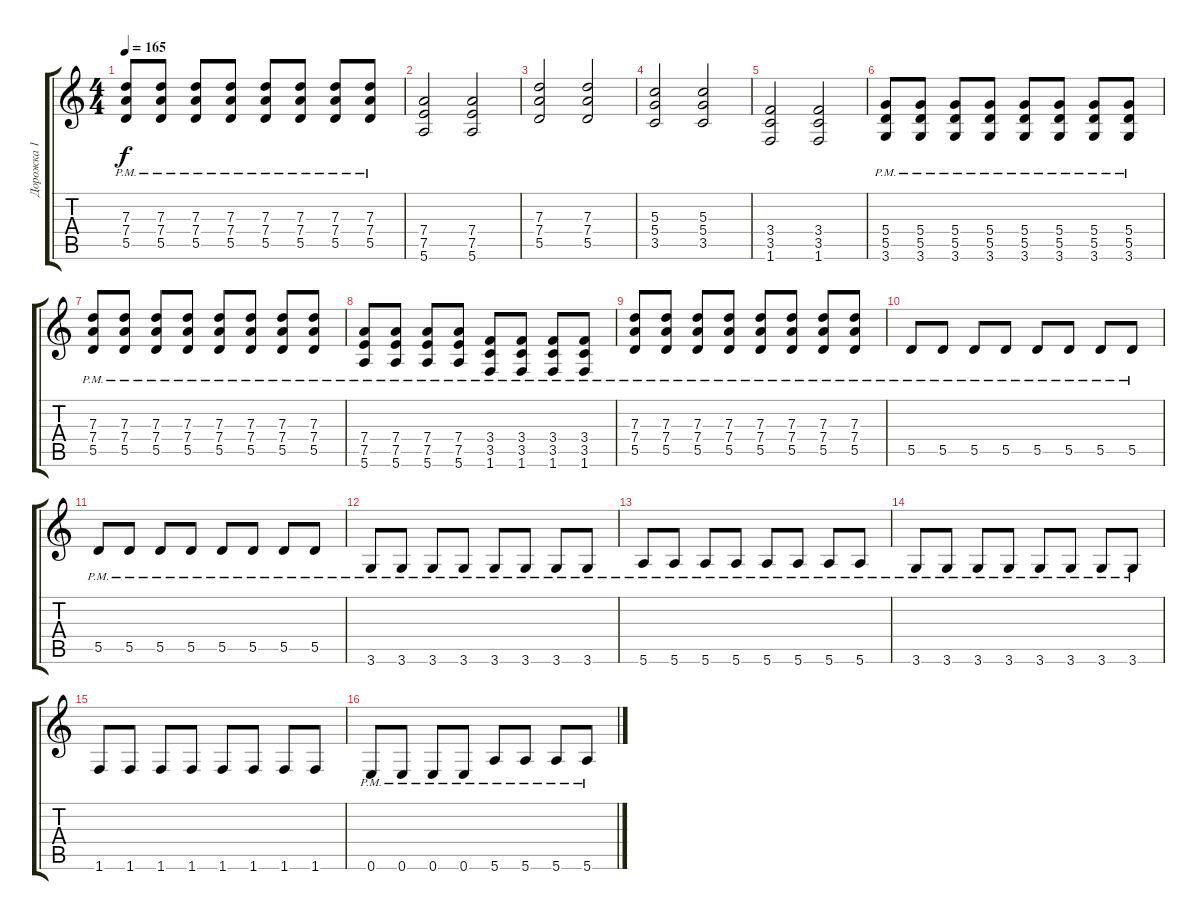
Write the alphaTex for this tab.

\track ("Дорожка 1" "Дорожка 1") {instrument distortionguitar}
\staff {score tabs}
\tuning (E4 B3 G3 D3 A2 E2) {hide}
\ts (4 4)
\tempo 165
\clef g2
\ks c
(7.3 7.4 5.5{pm}).8{dy f} (7.3 7.4 5.5{pm}).8 (7.3 7.4 5.5{pm}).8 (7.3 7.4 5.5{pm}).8 (7.3 7.4 5.5{pm}).8 (7.3 7.4 5.5{pm}).8 (7.3 7.4 5.5{pm}).8 (7.3 7.4 5.5{pm}).8 |
(7.4 7.5 5.6).2 (7.4 7.5 5.6).2 |
(7.3 7.4 5.5).2 (7.3 7.4 5.5).2 |
(5.3 5.4 3.5).2 (5.3 5.4 3.5).2 |
(3.4 3.5 1.6).2 (3.4 3.5 1.6).2 |
(5.4 5.5{pm} 3.6).8 (5.4 5.5{pm} 3.6).8 (5.4 5.5{pm} 3.6).8 (5.4 5.5{pm} 3.6).8 (5.4 5.5{pm} 3.6).8 (5.4 5.5{pm} 3.6).8 (5.4 5.5{pm} 3.6).8 (5.4 5.5{pm} 3.6).8 |
(7.3 7.4 5.5{pm}).8 (7.3 7.4 5.5{pm}).8 (7.3 7.4 5.5{pm}).8 (7.3 7.4 5.5{pm}).8 (7.3 7.4 5.5{pm}).8 (7.3 7.4 5.5{pm}).8 (7.3 7.4 5.5{pm}).8 (7.3 7.4 5.5{pm}).8 |
(7.4 7.5 5.6{pm}).8 (7.4 7.5 5.6{pm}).8 (7.4 7.5 5.6{pm}).8 (7.4 7.5 5.6{pm}).8 (3.4 3.5 1.6{pm}).8 (3.4 3.5 1.6{pm}).8 (3.4 3.5 1.6{pm}).8 (3.4 3.5 1.6{pm}).8 |
(7.3 7.4 5.5{pm}).8 (7.3 7.4 5.5{pm}).8 (7.3 7.4 5.5{pm}).8 (7.3 7.4 5.5{pm}).8 (7.3 7.4 5.5{pm}).8 (7.3 7.4 5.5{pm}).8 (7.3 7.4 5.5{pm}).8 (7.3 7.4 5.5{pm}).8 |
5.5{pm}.8 5.5{pm}.8 5.5{pm}.8 5.5{pm}.8 5.5{pm}.8 5.5{pm}.8 5.5{pm}.8 5.5{pm}.8 |
5.5{pm}.8 5.5{pm}.8 5.5{pm}.8 5.5{pm}.8 5.5{pm}.8 5.5{pm}.8 5.5{pm}.8 5.5{pm}.8 |
3.6{pm}.8 3.6{pm}.8 3.6{pm}.8 3.6{pm}.8 3.6{pm}.8 3.6{pm}.8 3.6{pm}.8 3.6{pm}.8 |
5.6{pm}.8 5.6{pm}.8 5.6{pm}.8 5.6{pm}.8 5.6{pm}.8 5.6{pm}.8 5.6{pm}.8 5.6{pm}.8 |
3.6{pm}.8 3.6{pm}.8 3.6{pm}.8 3.6{pm}.8 3.6{pm}.8 3.6{pm}.8 3.6{pm}.8 3.6{pm}.8 |
1.6.8 1.6.8 1.6.8 1.6.8 1.6.8 1.6.8 1.6.8 1.6.8 |
0.6{pm}.8 0.6{pm}.8 0.6{pm}.8 0.6{pm}.8 5.6{pm}.8 5.6{pm}.8 5.6{pm}.8 5.6{pm}.8
